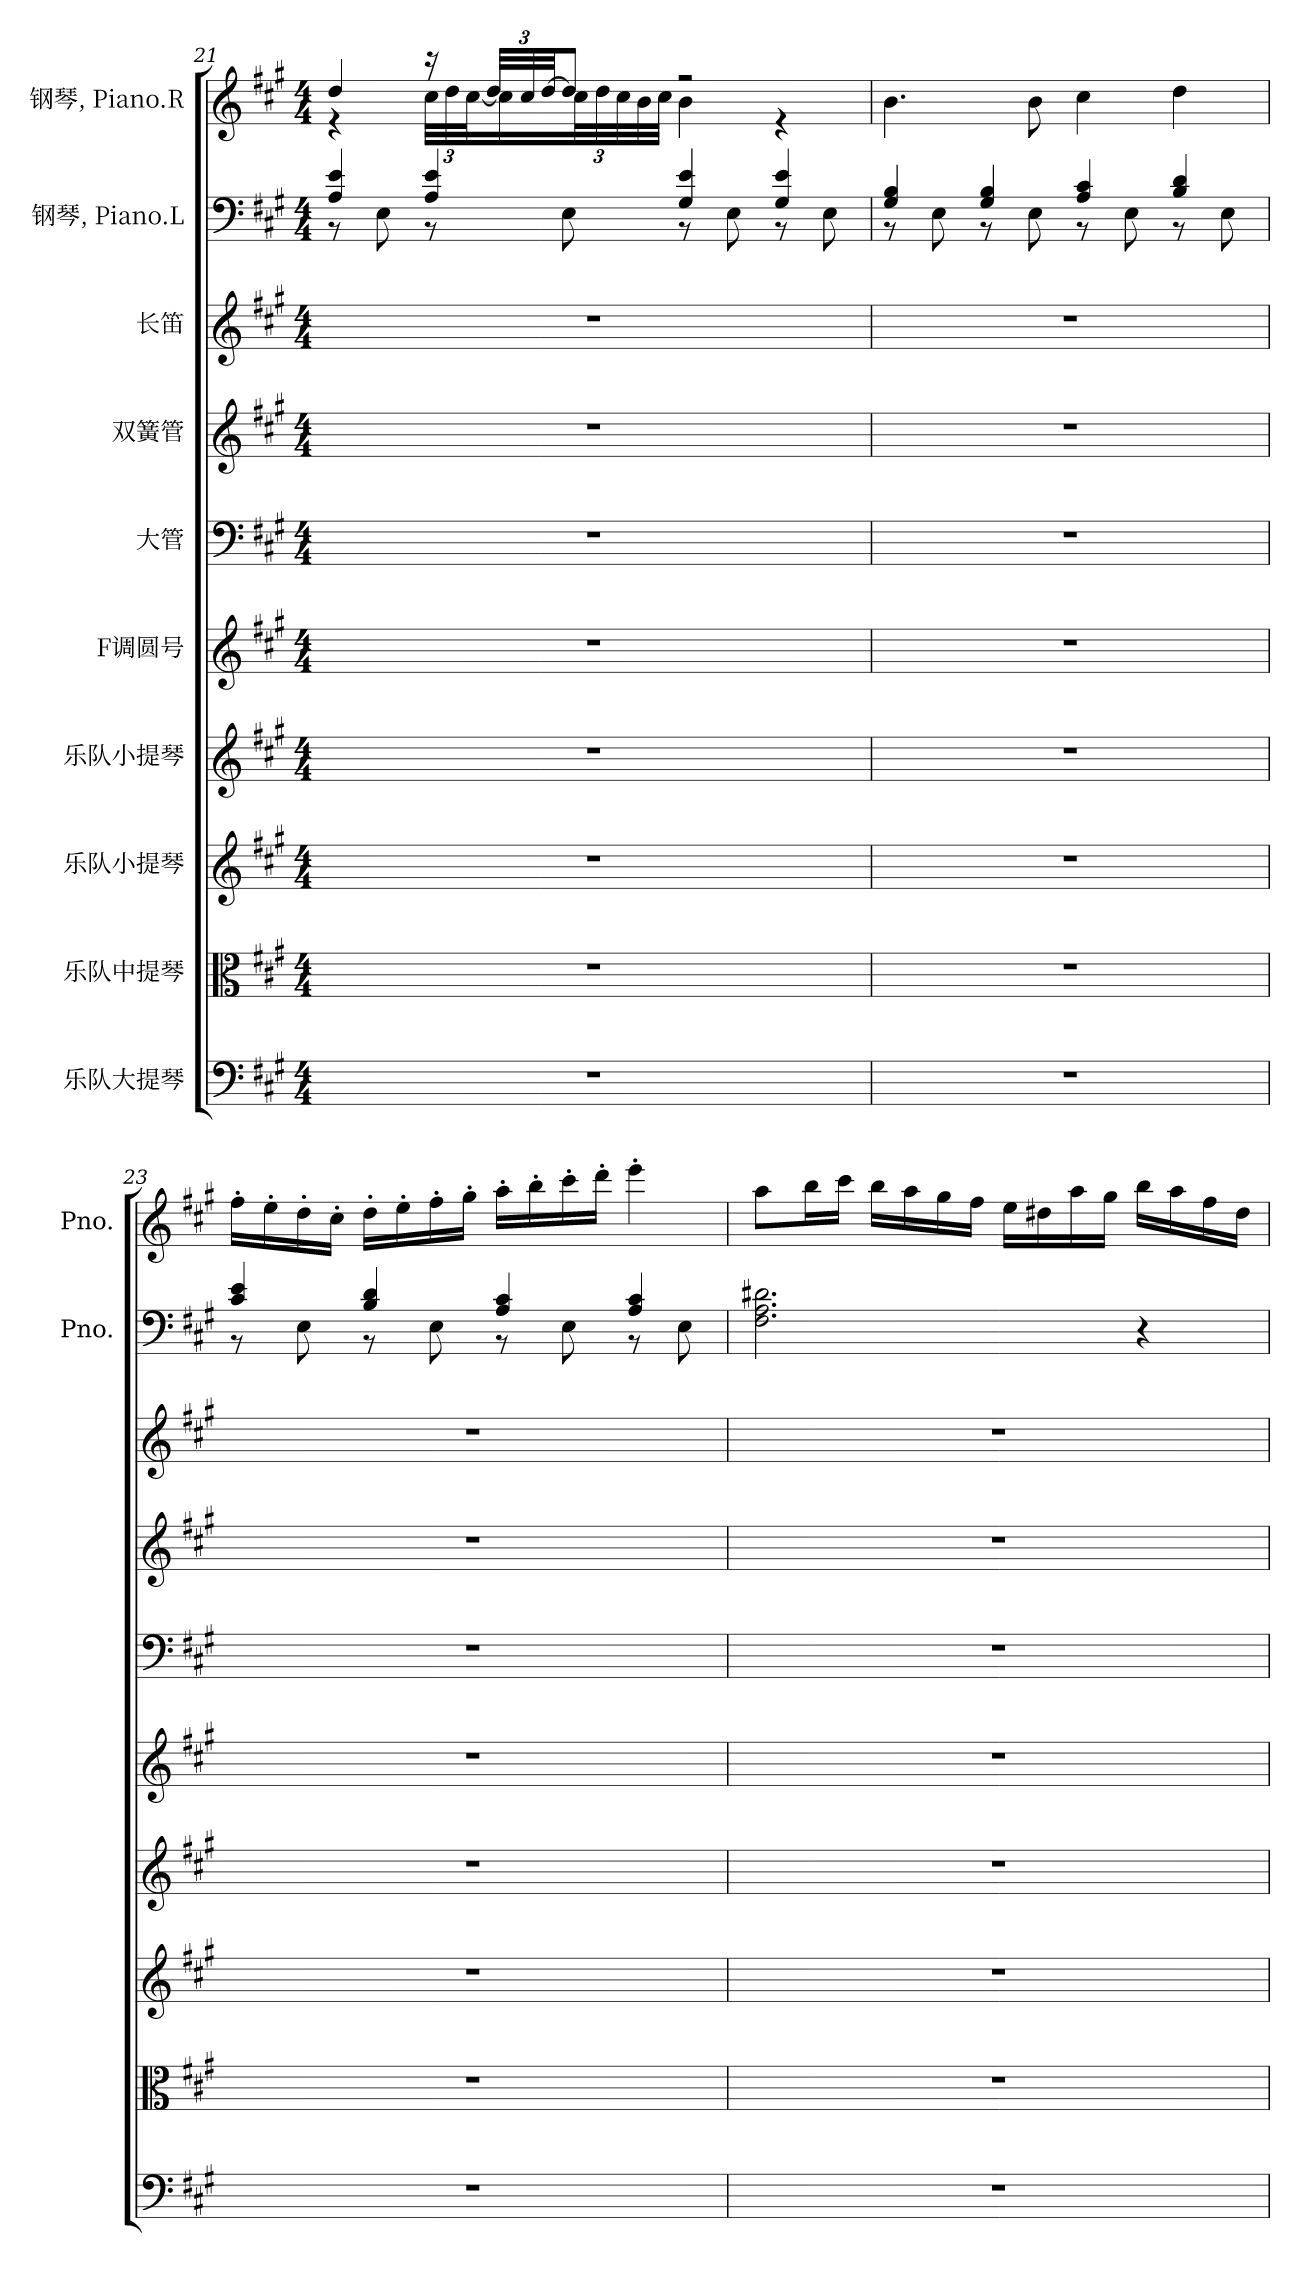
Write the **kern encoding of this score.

**kern	**kern	**kern	**kern	**kern	**kern	**kern	**kern	**kern	**kern
*part10	*part9	*part8	*part7	*part6	*part5	*part4	*part3	*part2	*part1
*staff10	*staff9	*staff8	*staff7	*staff6	*staff5	*staff4	*staff3	*staff2	*staff1
*I"乐队大提琴	*I"乐队中提琴	*I"乐队小提琴	*I"乐队小提琴	*I"F调圆号	*I"大管	*I"双簧管	*I"长笛	*I"钢琴, Piano.L	*I"钢琴, Piano.R
*	*	*	*	*	*	*	*	*I'Pno.	*I'Pno.
!!LO:PB:g=z
*clefF4	*clefC3	*clefG2	*clefG2	*clefG2	*clefF4	*clefG2	*clefG2	*clefF4	*clefG2
*	*	*	*	*ITrd4c7	*	*	*	*	*
*k[f#c#g#]	*k[f#c#g#]	*k[f#c#g#]	*k[f#c#g#]	*k[f#c#]	*k[f#c#g#]	*k[f#c#g#]	*k[f#c#g#]	*k[f#c#g#]	*k[f#c#g#]
*M4/4	*M4/4	*M4/4	*M4/4	*M4/4	*M4/4	*M4/4	*M4/4	*M4/4	*M4/4
=21	=21	=21	=21	=21	=21	=21	=21	=21	=21
*	*	*	*	*	*	*	*	*^	*^
1r	1r	1r	1r	1r	1r	1r	1r	4A/ 4e/	8r	4dd/	4r
.	.	.	.	.	.	.	.	.	8E\	.	.
*	*	*	*	*	*	*	*	*	*	*	*Xbrackettup
.	.	.	.	.	.	.	.	4A/ 4e/	8r	16r	48cc#\LLL
.	.	.	.	.	.	.	.	.	.	.	48dd\
.	.	.	.	.	.	.	.	.	.	.	[48cc#\J
.	.	.	.	.	.	.	.	.	.	48dd/LLL	16cc#\]
.	.	.	.	.	.	.	.	.	.	48cc#/	.
.	.	.	.	.	.	.	.	.	.	[48dd/JJ	.
.	.	.	.	.	.	.	.	.	8E\	8dd/J]	48cc#\L
.	.	.	.	.	.	.	.	.	.	.	48dd\
.	.	.	.	.	.	.	.	.	.	.	48cc#\
.	.	.	.	.	.	.	.	.	.	.	32b\
.	.	.	.	.	.	.	.	.	.	.	32cc#\JJJ
.	.	.	.	.	.	.	.	4G#/ 4e/	8r	2r	4b\
.	.	.	.	.	.	.	.	.	8E\	.	.
.	.	.	.	.	.	.	.	4G#/ 4e/	8r	.	4r
.	.	.	.	.	.	.	.	.	8E\	.	.
*	*	*	*	*	*	*	*	*	*	*v	*v
=22	=22	=22	=22	=22	=22	=22	=22	=22	=22	=22
1r	1r	1r	1r	1r	1r	1r	1r	4G#/ 4B/	8r	4.b\
.	.	.	.	.	.	.	.	.	8E\	.
.	.	.	.	.	.	.	.	4G#/ 4B/	8r	.
.	.	.	.	.	.	.	.	.	8E\	8b\
.	.	.	.	.	.	.	.	4A/ 4c#/	8r	4cc#\
.	.	.	.	.	.	.	.	.	8E\	.
.	.	.	.	.	.	.	.	4B/ 4d/	8r	4dd\
.	.	.	.	.	.	.	.	.	8E\	.
!!LO:PB:g=z
=23	=23	=23	=23	=23	=23	=23	=23	=23	=23	=23
1r	1r	1r	1r	1r	1r	1r	1r	4c#/ 4e/	8r	16ff#'\LL
.	.	.	.	.	.	.	.	.	.	16ee'\
.	.	.	.	.	.	.	.	.	8E\	16dd'\
.	.	.	.	.	.	.	.	.	.	16cc#'\JJ
.	.	.	.	.	.	.	.	4B/ 4d/	8r	16dd'\LL
.	.	.	.	.	.	.	.	.	.	16ee'\
.	.	.	.	.	.	.	.	.	8E\	16ff#'\
.	.	.	.	.	.	.	.	.	.	16gg#'\JJ
.	.	.	.	.	.	.	.	4A/ 4c#/	8r	16aa'\LL
.	.	.	.	.	.	.	.	.	.	16bb'\
.	.	.	.	.	.	.	.	.	8E\	16ccc#'\
.	.	.	.	.	.	.	.	.	.	16ddd'\JJ
.	.	.	.	.	.	.	.	4A/ 4c#/	8r	4eee'\
.	.	.	.	.	.	.	.	.	8E\	.
*	*	*	*	*	*	*	*	*v	*v	*
=24	=24	=24	=24	=24	=24	=24	=24	=24	=24
1r	1r	1r	1r	1r	1r	1r	1r	2.F#\ 2.A\ 2.d#X\	8aa\L
.	.	.	.	.	.	.	.	.	16bb\L
.	.	.	.	.	.	.	.	.	16ccc#\JJ
.	.	.	.	.	.	.	.	.	16bb\LL
.	.	.	.	.	.	.	.	.	16aa\
.	.	.	.	.	.	.	.	.	16gg#\
.	.	.	.	.	.	.	.	.	16ff#\JJ
.	.	.	.	.	.	.	.	.	16ee\LL
.	.	.	.	.	.	.	.	.	16dd#X\
.	.	.	.	.	.	.	.	.	16aa\
.	.	.	.	.	.	.	.	.	16gg#\JJ
.	.	.	.	.	.	.	.	4r	16bb\LL
.	.	.	.	.	.	.	.	.	16aa\
.	.	.	.	.	.	.	.	.	16ff#\
.	.	.	.	.	.	.	.	.	16dd#\JJ
=	=	=	=	=	=	=	=	=	=
*-	*-	*-	*-	*-	*-	*-	*-	*-	*-
